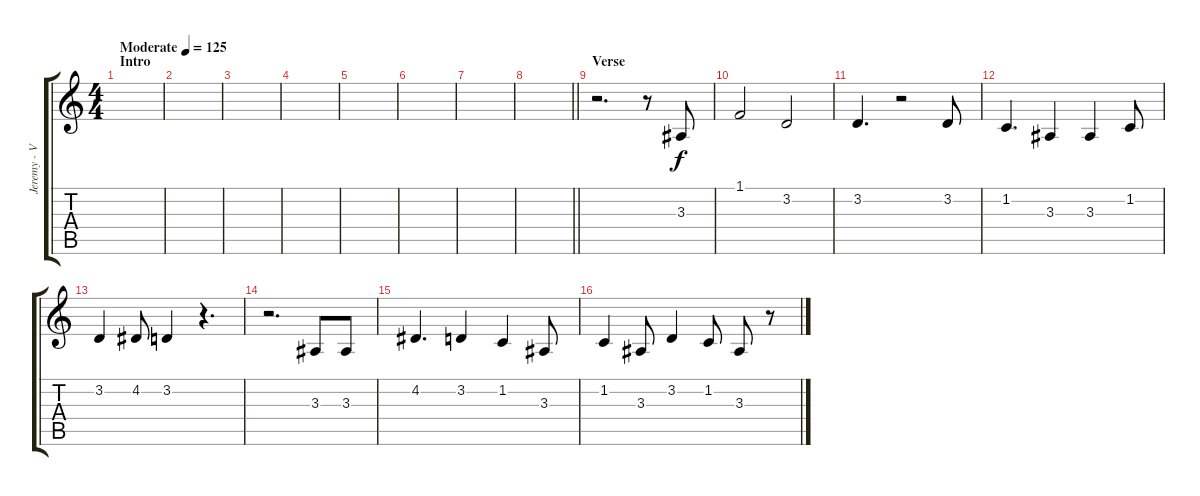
\track ("Jeremy - Vocals" "Jeremy - V") {instrument tenorsax}
\staff {score tabs}
\tuning (E4 B3 G3 D3 A2 E2) {hide}
\ts (4 4)
\section ("" "Intro")
\tempo (125 "Moderate")
\clef g2
\ks c
|
|
|
|
|
|
|
\barLineRight lightlight
|
\section ("" "Verse")
r.2{d} r.8 3.3.8 |
1.1.2 3.2.2 |
3.2.4{d} r.2 3.2.8 |
1.2.4{d} 3.3.4 3.3.4 1.2.8 |
3.2.4 4.2.8 3.2.4 r.4{d} |
r.2{d} 3.3.8 3.3.8 |
4.2.4{d} 3.2.4 1.2.4 3.3.8 |
1.2.4 3.3.8 3.2.4 1.2.8 3.3.8 r.8
